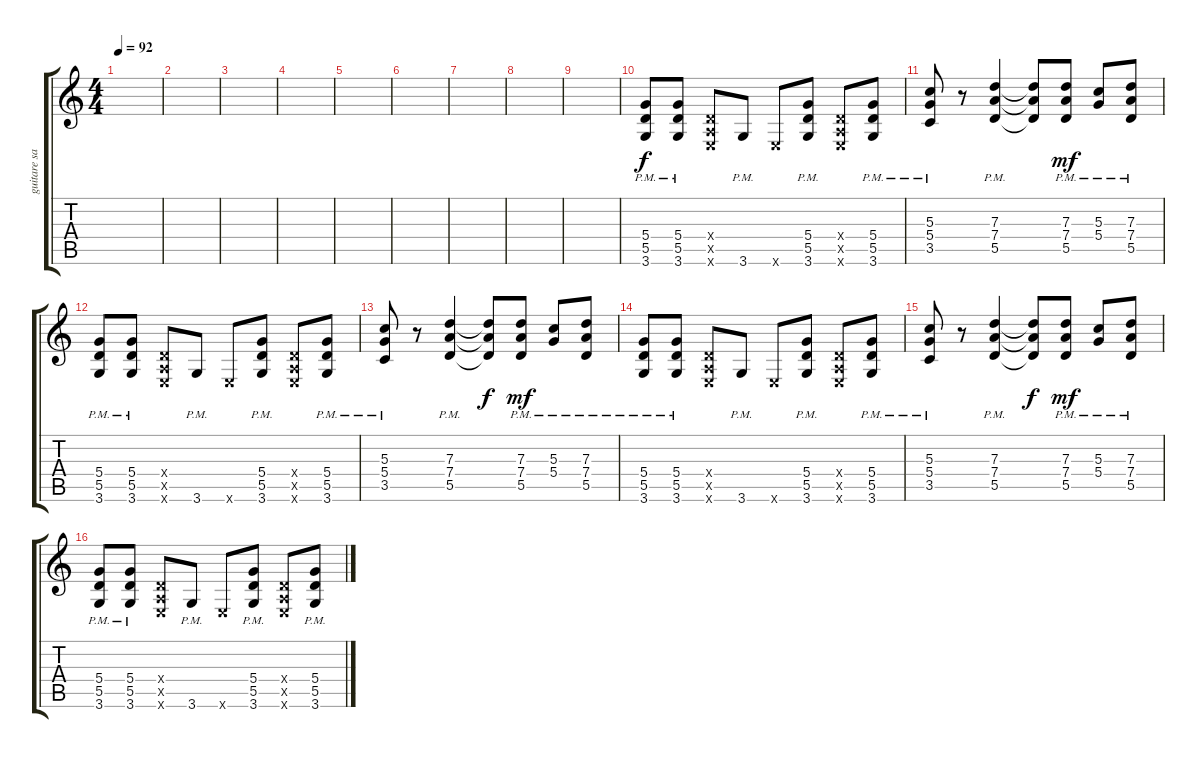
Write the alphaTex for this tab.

\track ("guitare saturée" "guitare sa") {instrument overdrivenguitar}
\staff {score tabs}
\tuning (E4 B3 G3 D3 A2 E2) {hide}
\ts (4 4)
\tempo 92
\clef g2
\ks c
|
|
|
|
|
|
|
|
|
(5.4 5.5 3.6{pm}).8 (5.4{pm} 5.5 3.6).8 (0.4{x} 0.5{x} 0.6{x}).8 3.6{pm}.8 0.6{x}.8 (5.4 5.5{pm} 3.6).8 (0.4{x} 0.5{x} 0.6{x}).8 (5.4 5.5 3.6{pm}).8 |
(5.3 5.4 3.5{pm}).8 r.8 (7.3 7.4 5.5{pm}).4 (7.3{t} 7.4{t} 5.5{t}).8{dy f} (7.3 7.4 5.5{pm}).8{dy mf} (5.3 5.4{pm}).8 (7.3 7.4{pm} 5.5).8 |
(5.4 5.5 3.6{pm}).8 (5.4{pm} 5.5 3.6).8 (0.4{x} 0.5{x} 0.6{x}).8 3.6{pm}.8 0.6{x}.8 (5.4 5.5{pm} 3.6).8 (0.4{x} 0.5{x} 0.6{x}).8 (5.4 5.5 3.6{pm}).8 |
(5.3 5.4 3.5{pm}).8 r.8 (7.3 7.4 5.5{pm}).4 (7.3{t} 7.4{t} 5.5{t}).8{dy f} (7.3 7.4 5.5{pm}).8{dy mf} (5.3 5.4{pm}).8 (7.3 7.4{pm} 5.5).8 |
(5.4 5.5 3.6{pm}).8 (5.4{pm} 5.5 3.6).8 (0.4{x} 0.5{x} 0.6{x}).8 3.6{pm}.8 0.6{x}.8 (5.4 5.5{pm} 3.6).8 (0.4{x} 0.5{x} 0.6{x}).8 (5.4 5.5 3.6{pm}).8 |
(5.3 5.4 3.5{pm}).8 r.8 (7.3 7.4 5.5{pm}).4 (7.3{t} 7.4{t} 5.5{t}).8{dy f} (7.3 7.4 5.5{pm}).8{dy mf} (5.3 5.4{pm}).8 (7.3 7.4{pm} 5.5).8 |
(5.4 5.5 3.6{pm}).8 (5.4{pm} 5.5 3.6).8 (0.4{x} 0.5{x} 0.6{x}).8 3.6{pm}.8 0.6{x}.8 (5.4 5.5{pm} 3.6).8 (0.4{x} 0.5{x} 0.6{x}).8 (5.4 5.5 3.6{pm}).8
